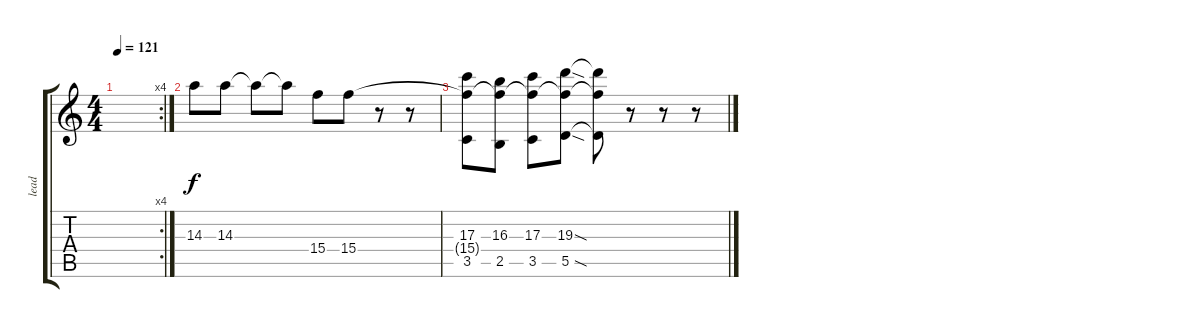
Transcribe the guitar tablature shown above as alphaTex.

\track ("lead" "lead") {instrument distortionguitar}
\staff {score tabs}
\tuning (E4 B3 G3 D3 A2 E2) {hide}
\rc 4
\ts (4 4)
\tempo 121
\clef g2
\ks c
|
14.3.8 14.3.8 14.3{t}.8 14.3{t}.8 15.4.8 15.4.8 r.8 r.8 |
(17.3 15.4{t} 3.5).8 (16.3 15.4{t} 2.5).8 (17.3 15.4{t} 3.5).8 (19.3{sod} 15.4{t} 5.5{sod}).8 (19.3{t} 15.4{t} 5.5{t}).8 r.8 r.8 r.8
